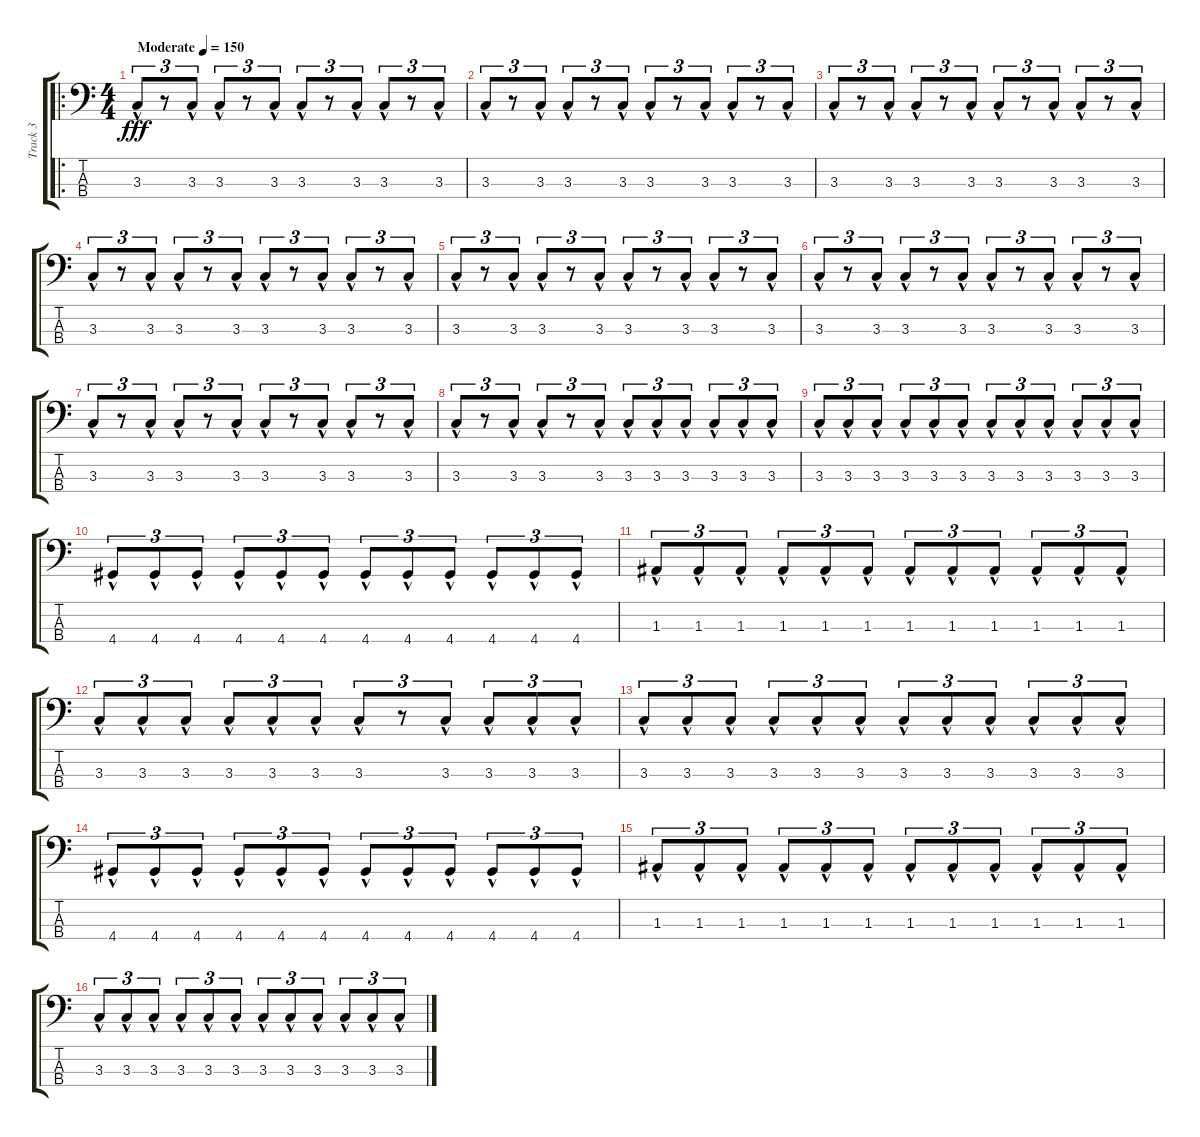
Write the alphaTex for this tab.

\track ("Track 3" "Track 3") {instrument electricbassfinger}
\staff {score tabs}
\tuning (G2 D2 A1 E1) {hide}
\ro
\ts (4 4)
\tempo (150 "Moderate")
\clef f4
\ks c
3.3{hac}.8{tu (3 2) dy fff instrument electricbassfinger} r.8{tu (3 2)} 3.3{hac}.8{tu (3 2)} 3.3{hac}.8{tu (3 2)} r.8{tu (3 2)} 3.3{hac}.8{tu (3 2)} 3.3{hac}.8{tu (3 2)} r.8{tu (3 2)} 3.3{hac}.8{tu (3 2)} 3.3{hac}.8{tu (3 2)} r.8{tu (3 2)} 3.3{hac}.8{tu (3 2)} |
3.3{hac}.8{tu (3 2)} r.8{tu (3 2)} 3.3{hac}.8{tu (3 2)} 3.3{hac}.8{tu (3 2)} r.8{tu (3 2)} 3.3{hac}.8{tu (3 2)} 3.3{hac}.8{tu (3 2)} r.8{tu (3 2)} 3.3{hac}.8{tu (3 2)} 3.3{hac}.8{tu (3 2)} r.8{tu (3 2)} 3.3{hac}.8{tu (3 2)} |
3.3{hac}.8{tu (3 2)} r.8{tu (3 2)} 3.3{hac}.8{tu (3 2)} 3.3{hac}.8{tu (3 2)} r.8{tu (3 2)} 3.3{hac}.8{tu (3 2)} 3.3{hac}.8{tu (3 2)} r.8{tu (3 2)} 3.3{hac}.8{tu (3 2)} 3.3{hac}.8{tu (3 2)} r.8{tu (3 2)} 3.3{hac}.8{tu (3 2)} |
3.3{hac}.8{tu (3 2)} r.8{tu (3 2)} 3.3{hac}.8{tu (3 2)} 3.3{hac}.8{tu (3 2)} r.8{tu (3 2)} 3.3{hac}.8{tu (3 2)} 3.3{hac}.8{tu (3 2)} r.8{tu (3 2)} 3.3{hac}.8{tu (3 2)} 3.3{hac}.8{tu (3 2)} r.8{tu (3 2)} 3.3{hac}.8{tu (3 2)} |
3.3{hac}.8{tu (3 2)} r.8{tu (3 2)} 3.3{hac}.8{tu (3 2)} 3.3{hac}.8{tu (3 2)} r.8{tu (3 2)} 3.3{hac}.8{tu (3 2)} 3.3{hac}.8{tu (3 2)} r.8{tu (3 2)} 3.3{hac}.8{tu (3 2)} 3.3{hac}.8{tu (3 2)} r.8{tu (3 2)} 3.3{hac}.8{tu (3 2)} |
3.3{hac}.8{tu (3 2)} r.8{tu (3 2)} 3.3{hac}.8{tu (3 2)} 3.3{hac}.8{tu (3 2)} r.8{tu (3 2)} 3.3{hac}.8{tu (3 2)} 3.3{hac}.8{tu (3 2)} r.8{tu (3 2)} 3.3{hac}.8{tu (3 2)} 3.3{hac}.8{tu (3 2)} r.8{tu (3 2)} 3.3{hac}.8{tu (3 2)} |
3.3{hac}.8{tu (3 2)} r.8{tu (3 2)} 3.3{hac}.8{tu (3 2)} 3.3{hac}.8{tu (3 2)} r.8{tu (3 2)} 3.3{hac}.8{tu (3 2)} 3.3{hac}.8{tu (3 2)} r.8{tu (3 2)} 3.3{hac}.8{tu (3 2)} 3.3{hac}.8{tu (3 2)} r.8{tu (3 2)} 3.3{hac}.8{tu (3 2)} |
3.3{hac}.8{tu (3 2)} r.8{tu (3 2)} 3.3{hac}.8{tu (3 2)} 3.3{hac}.8{tu (3 2)} r.8{tu (3 2)} 3.3{hac}.8{tu (3 2)} 3.3{hac}.8{tu (3 2)} 3.3{hac}.8{tu (3 2)} 3.3{hac}.8{tu (3 2)} 3.3{hac}.8{tu (3 2)} 3.3{hac}.8{tu (3 2)} 3.3{hac}.8{tu (3 2)} |
3.3{hac}.8{tu (3 2)} 3.3{hac}.8{tu (3 2)} 3.3{hac}.8{tu (3 2)} 3.3{hac}.8{tu (3 2)} 3.3{hac}.8{tu (3 2)} 3.3{hac}.8{tu (3 2)} 3.3{hac}.8{tu (3 2)} 3.3{hac}.8{tu (3 2)} 3.3{hac}.8{tu (3 2)} 3.3{hac}.8{tu (3 2)} 3.3{hac}.8{tu (3 2)} 3.3{hac}.8{tu (3 2)} |
4.4{hac}.8{tu (3 2)} 4.4{hac}.8{tu (3 2)} 4.4{hac}.8{tu (3 2)} 4.4{hac}.8{tu (3 2)} 4.4{hac}.8{tu (3 2)} 4.4{hac}.8{tu (3 2)} 4.4{hac}.8{tu (3 2)} 4.4{hac}.8{tu (3 2)} 4.4{hac}.8{tu (3 2)} 4.4{hac}.8{tu (3 2)} 4.4{hac}.8{tu (3 2)} 4.4{hac}.8{tu (3 2)} |
1.3{hac}.8{tu (3 2)} 1.3{hac}.8{tu (3 2)} 1.3{hac}.8{tu (3 2)} 1.3{hac}.8{tu (3 2)} 1.3{hac}.8{tu (3 2)} 1.3{hac}.8{tu (3 2)} 1.3{hac}.8{tu (3 2)} 1.3{hac}.8{tu (3 2)} 1.3{hac}.8{tu (3 2)} 1.3{hac}.8{tu (3 2)} 1.3{hac}.8{tu (3 2)} 1.3{hac}.8{tu (3 2)} |
3.3{hac}.8{tu (3 2)} 3.3{hac}.8{tu (3 2)} 3.3{hac}.8{tu (3 2)} 3.3{hac}.8{tu (3 2)} 3.3{hac}.8{tu (3 2)} 3.3{hac}.8{tu (3 2)} 3.3{hac}.8{tu (3 2)} r.8{tu (3 2)} 3.3{hac}.8{tu (3 2)} 3.3{hac}.8{tu (3 2)} 3.3{hac}.8{tu (3 2)} 3.3{hac}.8{tu (3 2)} |
3.3{hac}.8{tu (3 2)} 3.3{hac}.8{tu (3 2)} 3.3{hac}.8{tu (3 2)} 3.3{hac}.8{tu (3 2)} 3.3{hac}.8{tu (3 2)} 3.3{hac}.8{tu (3 2)} 3.3{hac}.8{tu (3 2)} 3.3{hac}.8{tu (3 2)} 3.3{hac}.8{tu (3 2)} 3.3{hac}.8{tu (3 2)} 3.3{hac}.8{tu (3 2)} 3.3{hac}.8{tu (3 2)} |
4.4{hac}.8{tu (3 2)} 4.4{hac}.8{tu (3 2)} 4.4{hac}.8{tu (3 2)} 4.4{hac}.8{tu (3 2)} 4.4{hac}.8{tu (3 2)} 4.4{hac}.8{tu (3 2)} 4.4{hac}.8{tu (3 2)} 4.4{hac}.8{tu (3 2)} 4.4{hac}.8{tu (3 2)} 4.4{hac}.8{tu (3 2)} 4.4{hac}.8{tu (3 2)} 4.4{hac}.8{tu (3 2)} |
1.3{hac}.8{tu (3 2)} 1.3{hac}.8{tu (3 2)} 1.3{hac}.8{tu (3 2)} 1.3{hac}.8{tu (3 2)} 1.3{hac}.8{tu (3 2)} 1.3{hac}.8{tu (3 2)} 1.3{hac}.8{tu (3 2)} 1.3{hac}.8{tu (3 2)} 1.3{hac}.8{tu (3 2)} 1.3{hac}.8{tu (3 2)} 1.3{hac}.8{tu (3 2)} 1.3{hac}.8{tu (3 2)} |
3.3{hac}.8{tu (3 2)} 3.3{hac}.8{tu (3 2)} 3.3{hac}.8{tu (3 2)} 3.3{hac}.8{tu (3 2)} 3.3{hac}.8{tu (3 2)} 3.3{hac}.8{tu (3 2)} 3.3{hac}.8{tu (3 2)} 3.3{hac}.8{tu (3 2)} 3.3{hac}.8{tu (3 2)} 3.3{hac}.8{tu (3 2)} 3.3{hac}.8{tu (3 2)} 3.3{hac}.8{tu (3 2)}
